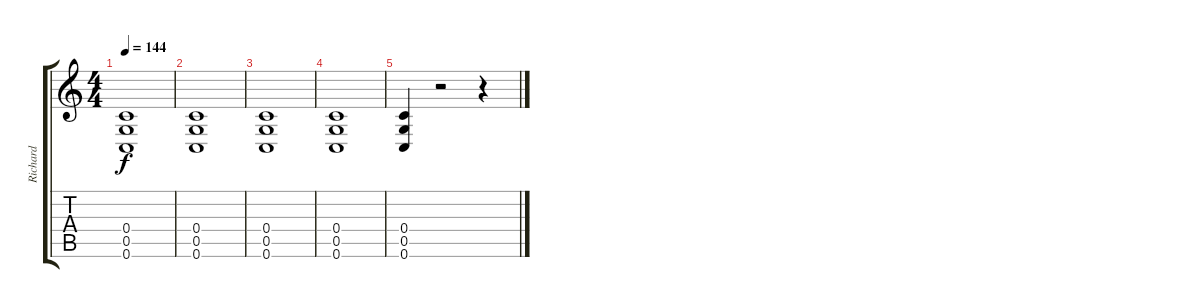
\track ("Richard" "Richard") {instrument overdrivenguitar}
\staff {score tabs}
\tuning (D4 A3 F3 C3 G2 C2) {hide}
\ts (4 4)
\tempo 144
\clef g2
\ks c
(0.4 0.5 0.6).1{dy f} |
(0.4 0.5 0.6).1 |
(0.4 0.5 0.6).1 |
(0.4 0.5 0.6).1 |
(0.4 0.5 0.6).4 r.2 r.4
